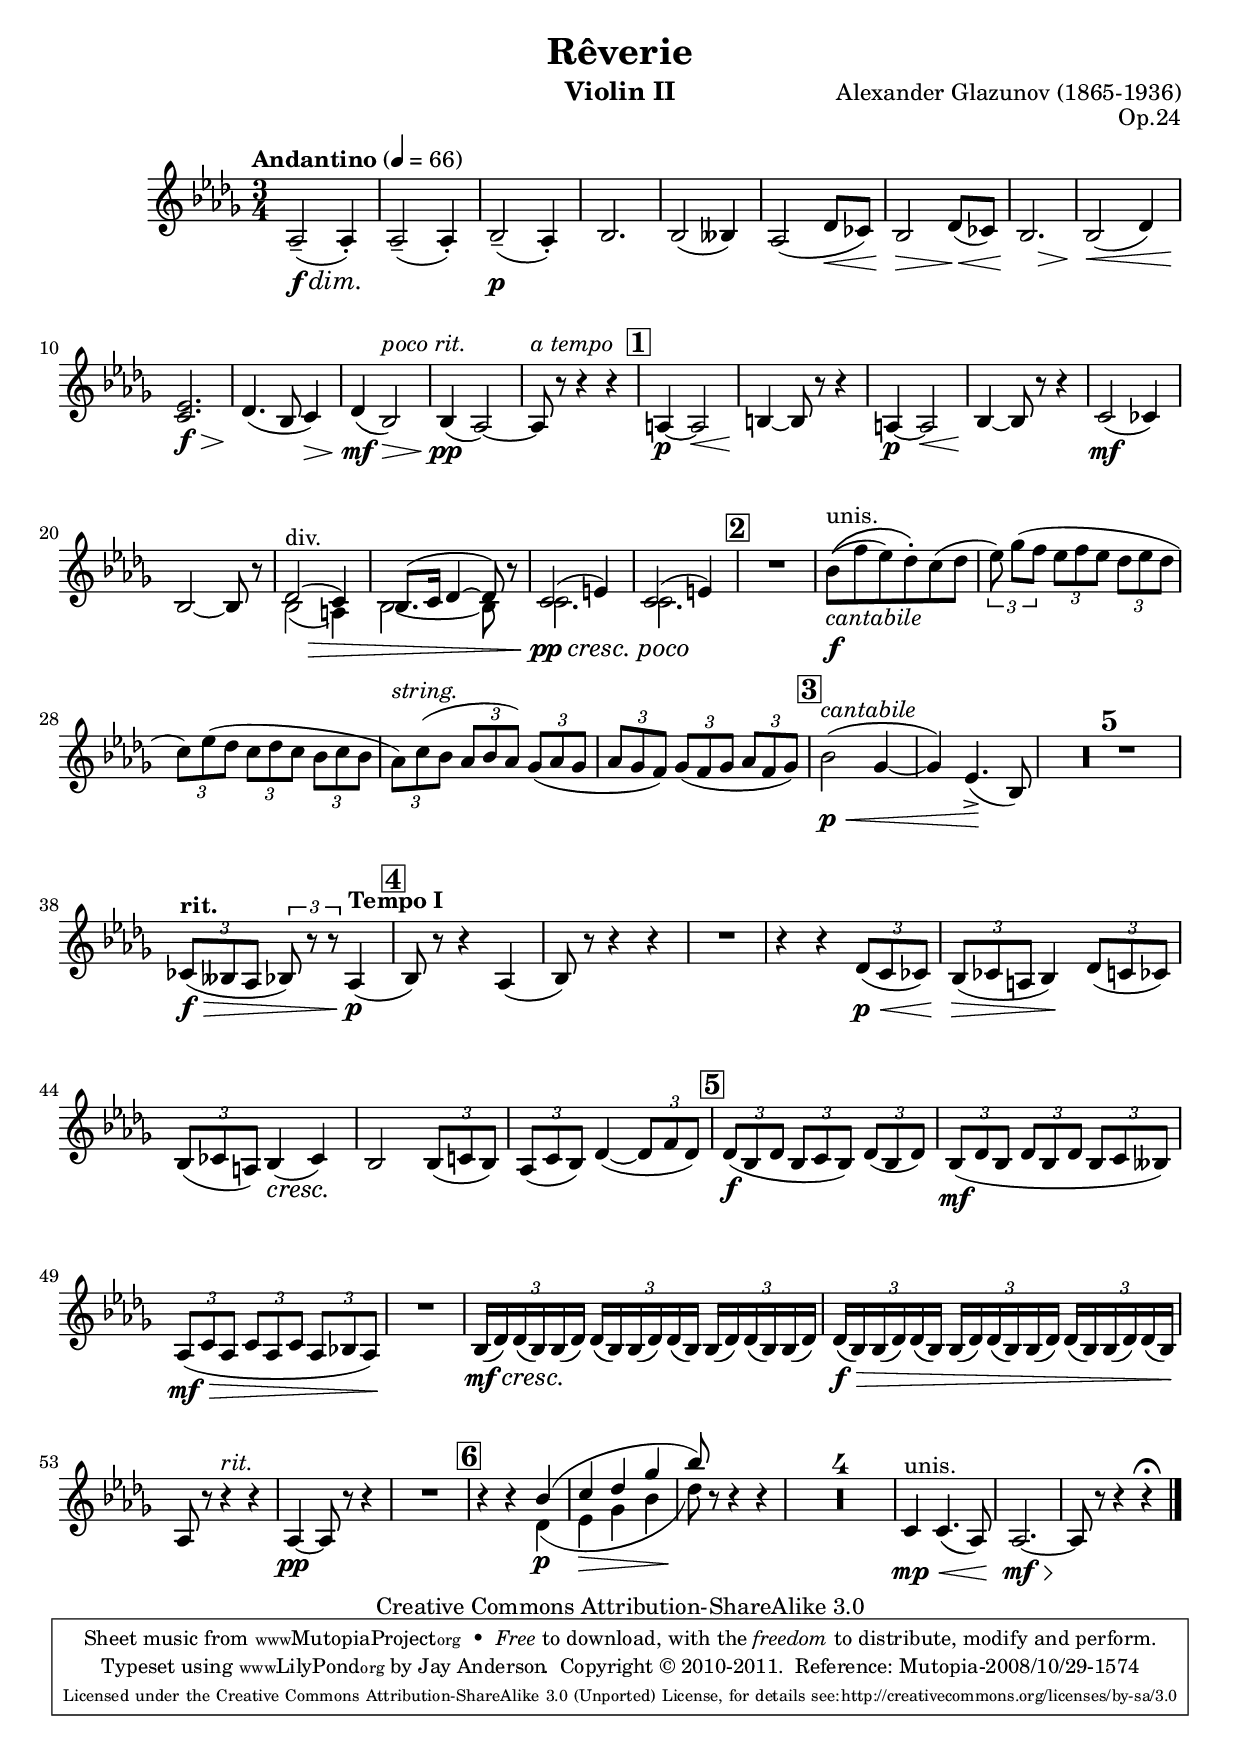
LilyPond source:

\version "2.13.47"

\include "defs.ily"
\version "2.13.47"

violinTwo = \relative c'
{
  \key des \major
  aes2--(\f\justDim aes4-.) |
  aes2--( aes4-.) |
  bes2--(\p aes4-.) |
  bes2. |
  bes2( beses4) |
  aes2( des8\< ces) |
  bes2\> des8(\< ces) |
  << bes2. {s4\! s2\>} >>
  bes2(\< des4) |
  <c ees>2.\f\> |
  des4.(\! bes8 c4)\> |
  des4(\mf bes2)\> |
  bes4(\pp aes2~) |
  aes8 r r4 r |

  %1
  a4~\p a2\< |
  b4~\! b8 r r4 |
  a4~\p a2\< |
  bes4~\! bes8 r r4 |
  c2(\mf ces4) |
  bes2~ bes8 r |
  <<
    \new Voice
    {
      \voiceOne
      des2( c4) |
      bes8.( c16 des4~ des8)
    }
    \new Voice
    {
      \voiceTwo
      bes2( a4) |
      bes2~ bes8
    }
    {
      s4^\div s2\> |
    }
  >> r8 |
  s1*0\pp\justCrescPoco
  <<
    {c2( e4) | c2( e4) |}
    \\
    {c2. | c |}
  >>
  R2. |
  bes'8\((^\unis_\f_\cantabile f' ees) des8-.\) c( des |
  \times 2/3 {ees8) ges[( f]} \times 2/3 {ees f ees} \times 2/3 {des ees des} |
  \times 2/3 {c) ees( des} \times 2/3 {c des c} \times 2/3 {bes c bes} |
  \times 2/3 {aes) c( bes} \times 2/3 {aes bes aes)} \times 2/3 {ges( aes ges} |
  \times 2/3 {aes ges f)} \times 2/3 {ges( f ges} \times 2/3 {aes f ges)} |
  bes2(^\cantabile\p\< ges4~ |
  ges) ees4.->(\! bes8) |
  R2.*5 |
  \times 2/3 {ces8(\f\> beses aes} \times 2/3 {bes8) r r} aes4(\p |

  %4
  bes8) r r4 aes4( |
  bes8) r r4 r |
  R2. |
  r4 r \times 2/3 {des8(\p\< c ces)} |
  \times 2/3 {bes8(\> ces a} bes4)\! \times 2/3 {des8( c ces)} |
  \times 2/3 {bes( ces a)} bes4(\justCresc ces) |
  bes2\! \times 2/3 {bes8( c bes)} |
  \times 2/3 {aes8( c bes)} des4~( \times 2/3 {des8 f des)} |

  %5
  \times 2/3 {des8(\f bes des} \times 2/3 {bes c bes)} \times 2/3 {des( bes des)} |
  \times 2/3 {bes(\mf des bes} \times 2/3 {des bes des} \times 2/3 {bes c beses)} |
  \times 2/3 {aes8(\mf\> c aes} \times 2/3 {c aes c} \times 2/3 {aes bes aes)} s1*0\! |
  R2. |
  \times 2/3 {bes16(\mf\justCresc des) des( bes) bes( des)}
    \times 2/3 {des( bes) bes( des) des( bes)}
    \times 2/3 {bes( des) des( bes) bes( des)} |
  \times 2/3 {des(\f\> bes) bes( des) des( bes)}
    \times 2/3 {bes( des) des( bes) bes( des)}
    \times 2/3 {des( bes) bes( des) des( bes)} |
  aes8\! r r4 r |
  aes4~\pp aes8 r r4 |
  R2. |

  %6
  r4 r
  <<
    \new Voice
    {
      \voiceOne
      bes'4( |
      c des ges |
      bes8)
    }
    \new Voice
    {
      \voiceTwo
      des,,4( |
      ees ges bes |
      des8)
    }
    {
      s4\p |
      s2.\> |
      s8\!
    }
  >>
  r8 r4 r |
  R2.*4 |
  c,4^\unis\mp\< c4.( aes8) |
  aes2.~\mf\> |
  aes8\! r r4 r\fermata |
}


instrument = "Violin II"
notes = \violinTwo

\version "2.13.47"

\include "header.ily"

\score
{
  \new Staff \new Voice { << \removeWithTag #'score \notes \outline >> }
}

